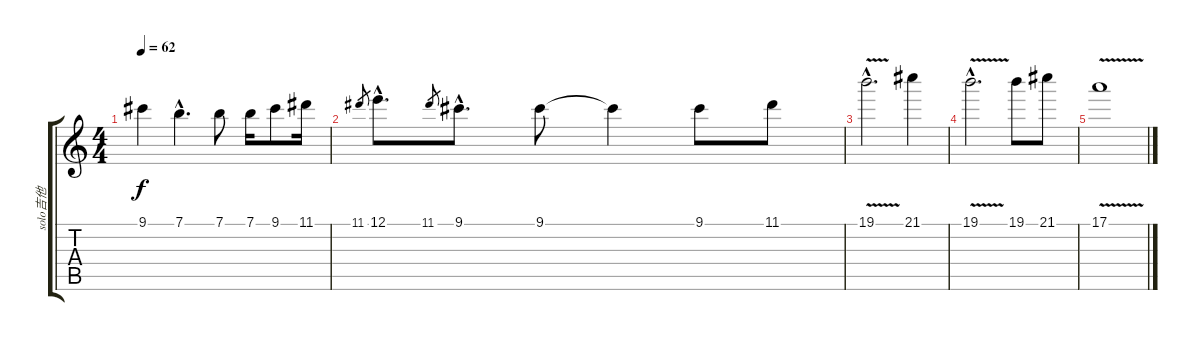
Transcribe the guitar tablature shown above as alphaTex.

\track ("solo吉他" "solo吉他") {instrument overdrivenguitar}
\staff {score tabs}
\tuning (E4 B3 G3 D3 A2 E2) {hide}
\ts (4 4)
\tempo 62
\clef g2
\ks c
9.1.4{dy f volume 10} 7.1{hac}.4{d} 7.1.8 7.1.16 9.1.8 11.1.16 |
11.1.8{gr} 12.1{hac}.8{d volume 8} 11.1.8{gr} 9.1{hac}.8{d} 9.1.8 9.1{t}.4 9.1.8 11.1.8 |
19.1{v hac}.2{d volume 6} 21.1.4 |
19.1{v hac}.2{d volume 4} 19.1.8 21.1.8 |
17.1{v}.1{volume 2}
